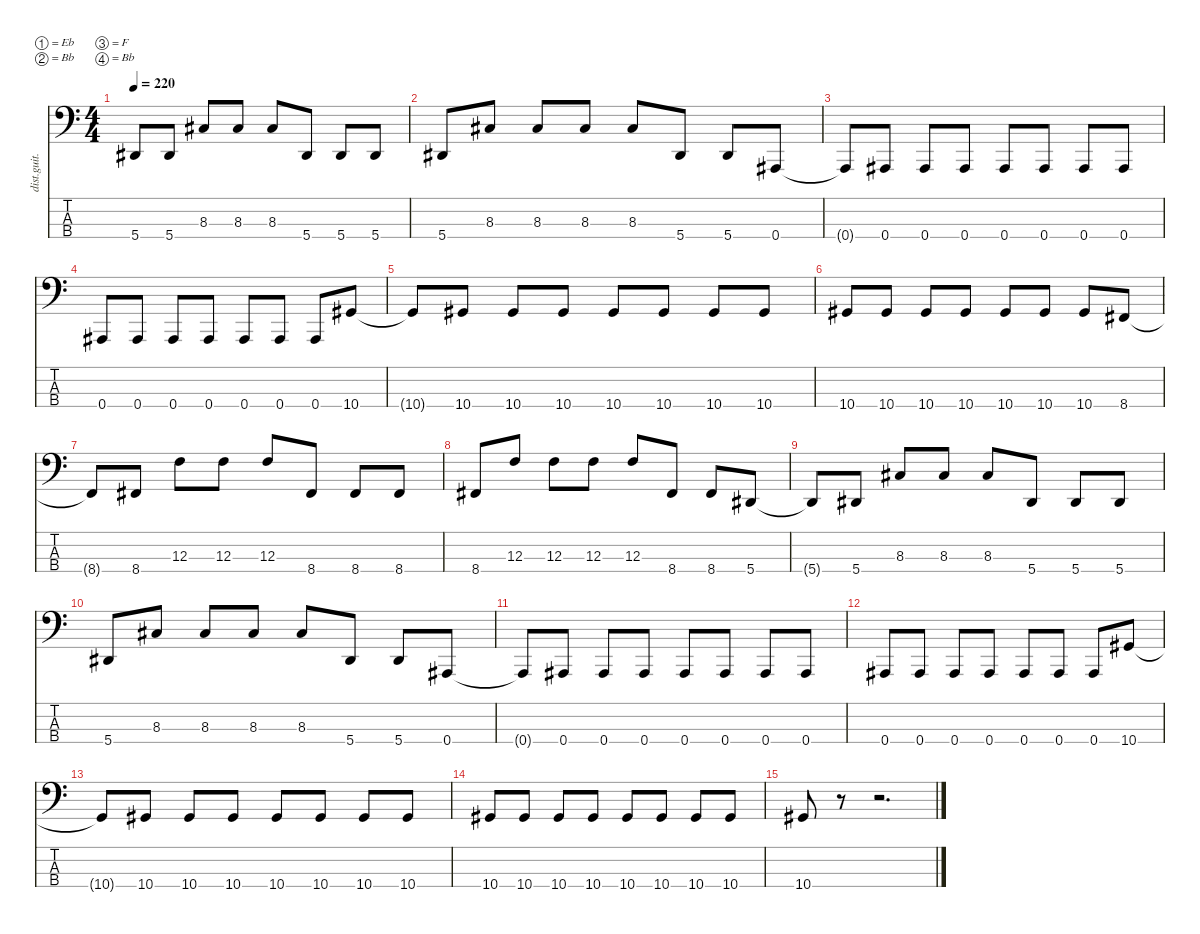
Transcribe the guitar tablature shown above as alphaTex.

\defaultSystemsLayout 4
\hideDynamics
\bracketExtendMode nobrackets
\otherSystemsTrackNameOrientation horizontal
\track ("Bass" "dist.guit.") {instrument electricbasspick}
\staff {score tabs}
\tuning (Eb2 Bb1 F1 Bb0)
\ts (4 4)
\tempo 220
\clef f4
\ks c
5.4{t acc #}.8{dy mf beam Up} 5.4{acc #}.8{beam Up} 8.3{acc #}.8{beam Up} 8.3{acc #}.8{beam Up} 8.3{acc #}.8{beam Up} 5.4{acc #}.8{beam Up} 5.4{acc #}.8{beam Up} 5.4{acc #}.8{beam Up} |
5.4{acc #}.8{beam Up} 8.3{acc #}.8{beam Up} 8.3{acc #}.8{beam Up} 8.3{acc #}.8{beam Up} 8.3{acc #}.8{beam Up} 5.4{acc #}.8{beam Up} 5.4{acc #}.8{beam Up} 0.4{acc #}.8{beam Up} |
0.4{t acc #}.8{beam Up} 0.4{acc #}.8{beam Up} 0.4{acc #}.8{beam Up} 0.4{acc #}.8{beam Up} 0.4{acc #}.8{beam Up} 0.4{acc #}.8{beam Up} 0.4{acc #}.8{beam Up} 0.4{acc #}.8{beam Up} |
0.4{acc #}.8{beam Up} 0.4{acc #}.8{beam Up} 0.4{acc #}.8{beam Up} 0.4{acc #}.8{beam Up} 0.4{acc #}.8{beam Up} 0.4{acc #}.8{beam Up} 0.4{acc #}.8{beam Up} 10.4{acc #}.8{beam Up} |
10.4{t acc #}.8{beam Up} 10.4{acc #}.8{beam Up} 10.4{acc #}.8{beam Up} 10.4{acc #}.8{beam Up} 10.4{acc #}.8{beam Up} 10.4{acc #}.8{beam Up} 10.4{acc #}.8{beam Up} 10.4{acc #}.8{beam Up} |
10.4{acc #}.8{beam Up} 10.4{acc #}.8{beam Up} 10.4{acc #}.8{beam Up} 10.4{acc #}.8{beam Up} 10.4{acc #}.8{beam Up} 10.4{acc #}.8{beam Up} 10.4{acc #}.8{beam Up} 8.4{acc #}.8{beam Up} |
8.4{t acc #}.8{beam Up} 8.4{acc #}.8{beam Up} 12.3.8{beam Down} 12.3.8{beam Down} 12.3.8{beam Up} 8.4{acc #}.8{beam Up} 8.4{acc #}.8{beam Up} 8.4{acc #}.8{beam Up} |
8.4{acc #}.8{beam Up} 12.3.8{beam Up} 12.3.8{beam Down} 12.3.8{beam Down} 12.3.8{beam Up} 8.4{acc #}.8{beam Up} 8.4{acc #}.8{beam Up} 5.4{acc #}.8{beam Up} |
5.4{t acc #}.8{beam Up} 5.4{acc #}.8{beam Up} 8.3{acc #}.8{beam Up} 8.3{acc #}.8{beam Up} 8.3{acc #}.8{beam Up} 5.4{acc #}.8{beam Up} 5.4{acc #}.8{beam Up} 5.4{acc #}.8{beam Up} |
5.4{acc #}.8{beam Up} 8.3{acc #}.8{beam Up} 8.3{acc #}.8{beam Up} 8.3{acc #}.8{beam Up} 8.3{acc #}.8{beam Up} 5.4{acc #}.8{beam Up} 5.4{acc #}.8{beam Up} 0.4{acc #}.8{beam Up} |
0.4{t acc #}.8{beam Up} 0.4{acc #}.8{beam Up} 0.4{acc #}.8{beam Up} 0.4{acc #}.8{beam Up} 0.4{acc #}.8{beam Up} 0.4{acc #}.8{beam Up} 0.4{acc #}.8{beam Up} 0.4{acc #}.8{beam Up} |
0.4{acc #}.8{beam Up} 0.4{acc #}.8{beam Up} 0.4{acc #}.8{beam Up} 0.4{acc #}.8{beam Up} 0.4{acc #}.8{beam Up} 0.4{acc #}.8{beam Up} 0.4{acc #}.8{beam Up} 10.4{acc #}.8{beam Up} |
10.4{t acc #}.8{beam Up} 10.4{acc #}.8{beam Up} 10.4{acc #}.8{beam Up} 10.4{acc #}.8{beam Up} 10.4{acc #}.8{beam Up} 10.4{acc #}.8{beam Up} 10.4{acc #}.8{beam Up} 10.4{acc #}.8{beam Up} |
10.4{acc #}.8{beam Up} 10.4{acc #}.8{beam Up} 10.4{acc #}.8{beam Up} 10.4{acc #}.8{beam Up} 10.4{acc #}.8{beam Up} 10.4{acc #}.8{beam Up} 10.4{acc #}.8{beam Up} 10.4{acc #}.8{beam Up} |
10.4{acc #}.8{beam Up} r.8{beam Up} r.2{d beam Up}
